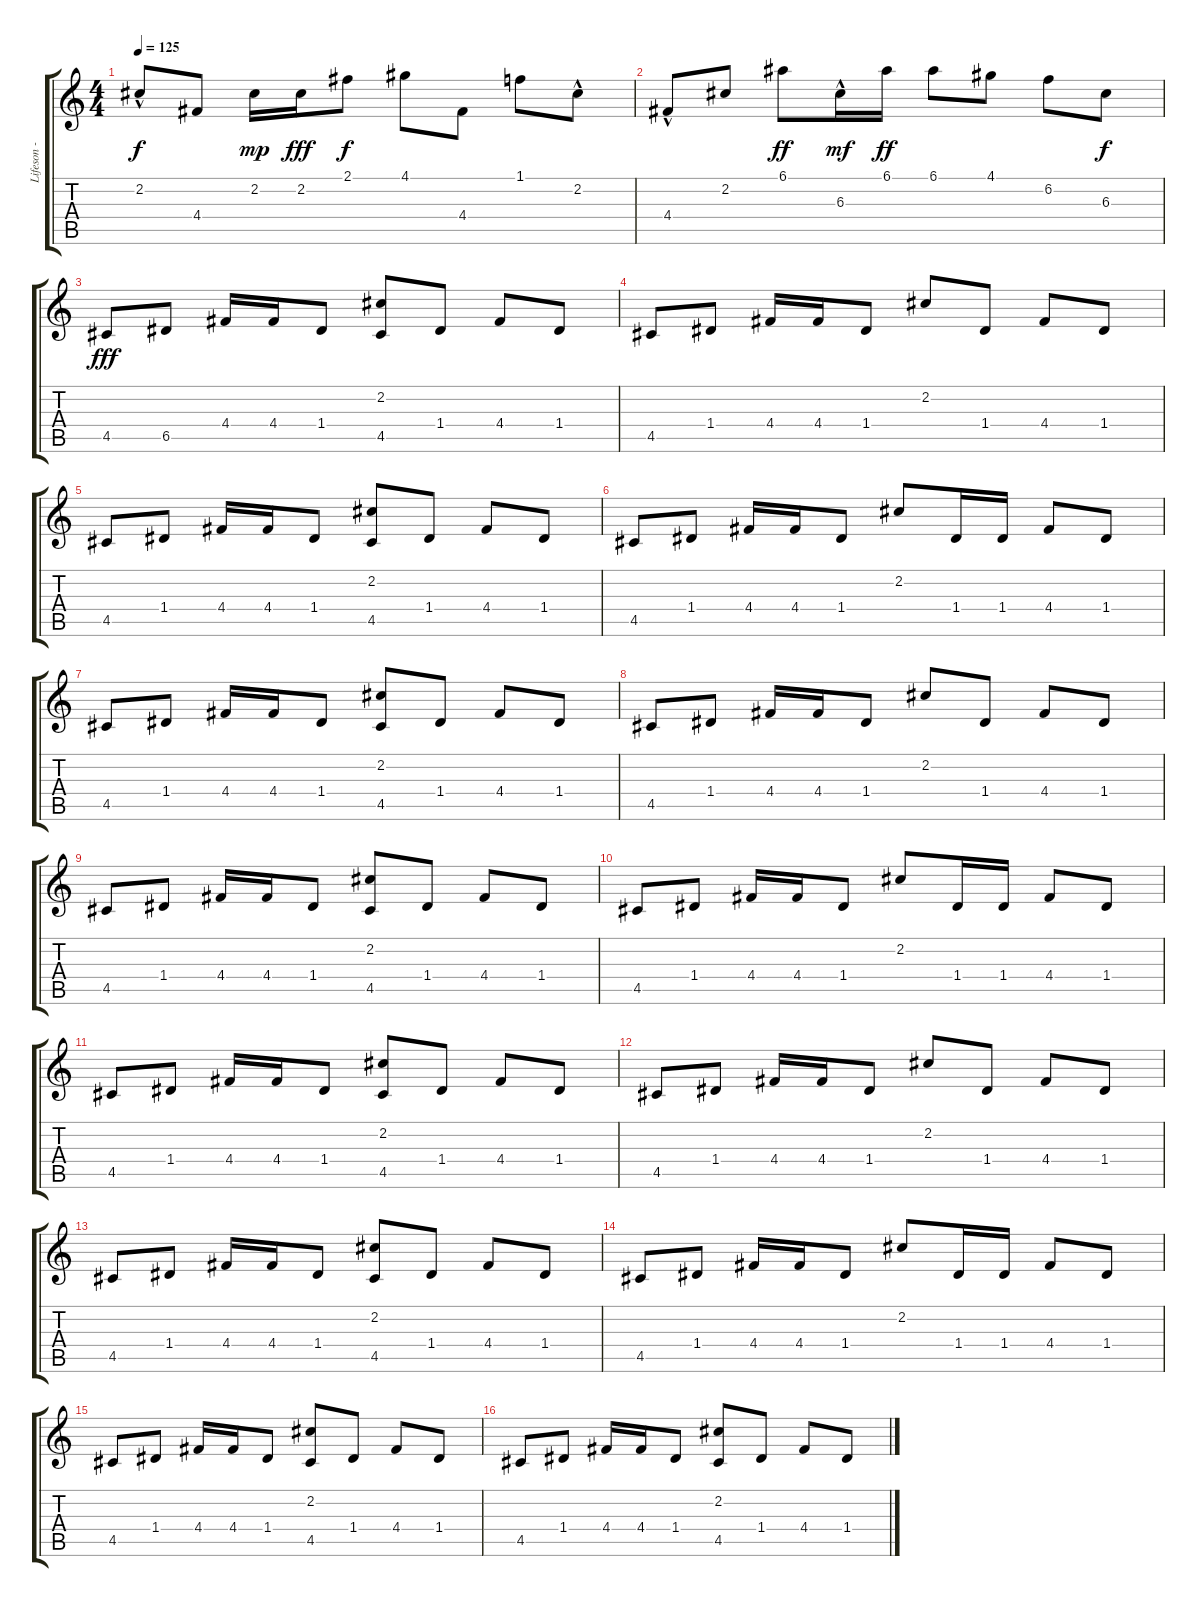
\track ("Lifeson - Guitarra2" "Lifeson - ") {instrument electricguitarclean}
\staff {score tabs}
\tuning (E4 B3 G3 D3 A2 E2) {hide}
\ts (4 4)
\tempo 125
\clef g2
\ks c
2.2{hac t}.8{dy f} 4.4.8 2.2.16{dy mp} 2.2.16{dy fff} 2.1.8{dy f} 4.1.8 4.4.8 1.1.8 2.2{hac}.8 |
4.4{hac}.8 2.2.8 6.1.8{dy ff} 6.3{hac}.16{dy mf} 6.1.16{dy ff} 6.1.8 4.1.8 6.2.8 6.3.8{dy f} |
4.5.8{dy fff} 6.5.8 4.4.16 4.4.16 1.4.8 (2.2 4.5).8 1.4.8 4.4.8 1.4.8 |
4.5.8 1.4.8 4.4.16 4.4.16 1.4.8 2.2.8 1.4.8 4.4.8 1.4.8 |
4.5.8 1.4.8 4.4.16 4.4.16 1.4.8 (2.2 4.5).8 1.4.8 4.4.8 1.4.8 |
4.5.8 1.4.8 4.4.16 4.4.16 1.4.8 2.2.8 1.4.16 1.4.16 4.4.8 1.4.8 |
4.5.8 1.4.8 4.4.16 4.4.16 1.4.8 (2.2 4.5).8 1.4.8 4.4.8 1.4.8 |
4.5.8 1.4.8 4.4.16 4.4.16 1.4.8 2.2.8 1.4.8 4.4.8 1.4.8 |
4.5.8 1.4.8 4.4.16 4.4.16 1.4.8 (2.2 4.5).8 1.4.8 4.4.8 1.4.8 |
4.5.8 1.4.8 4.4.16 4.4.16 1.4.8 2.2.8 1.4.16 1.4.16 4.4.8 1.4.8 |
4.5.8 1.4.8 4.4.16 4.4.16 1.4.8 (2.2 4.5).8 1.4.8 4.4.8 1.4.8 |
4.5.8 1.4.8 4.4.16 4.4.16 1.4.8 2.2.8 1.4.8 4.4.8 1.4.8 |
4.5.8 1.4.8 4.4.16 4.4.16 1.4.8 (2.2 4.5).8 1.4.8 4.4.8 1.4.8 |
4.5.8 1.4.8 4.4.16 4.4.16 1.4.8 2.2.8 1.4.16 1.4.16 4.4.8 1.4.8 |
4.5.8 1.4.8 4.4.16 4.4.16 1.4.8 (2.2 4.5).8 1.4.8 4.4.8 1.4.8 |
4.5.8 1.4.8 4.4.16 4.4.16 1.4.8 (2.2 4.5).8 1.4.8 4.4.8 1.4.8
